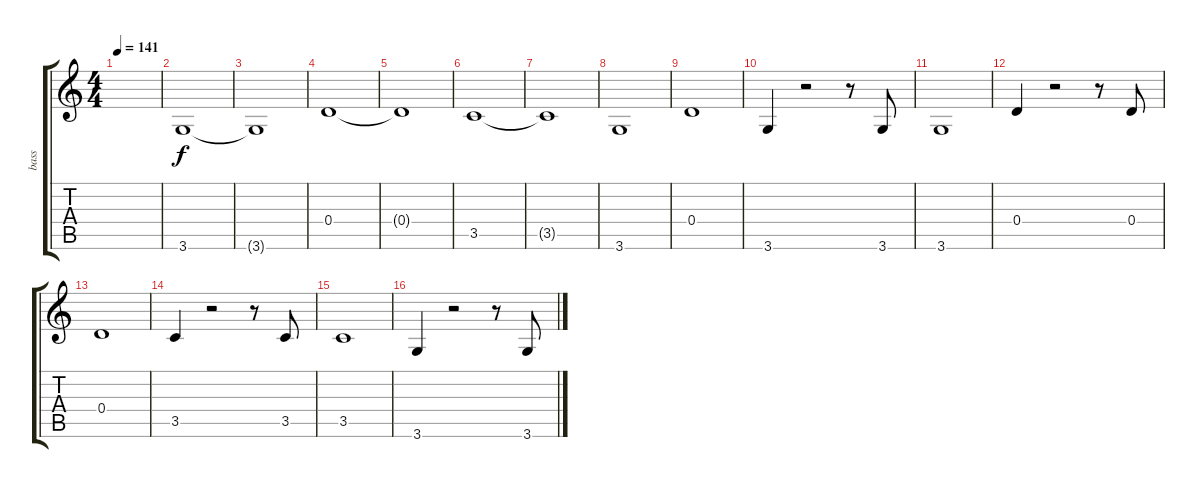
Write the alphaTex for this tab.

\track ("bass" "bass") {instrument acousticbass}
\staff {score tabs}
\tuning (E4 B3 G3 D3 A2 E2) {hide}
\ts (4 4)
\tempo 141
\clef g2
\ks c
|
3.6.1 |
3.6{t}.1 |
0.4.1 |
0.4{t}.1 |
3.5.1 |
3.5{t}.1 |
3.6.1 |
0.4.1 |
3.6.4 r.2 r.8 3.6.8 |
3.6.1 |
0.4.4 r.2 r.8 0.4.8 |
0.4.1 |
3.5.4 r.2 r.8 3.5.8 |
3.5.1 |
3.6.4 r.2 r.8 3.6.8
